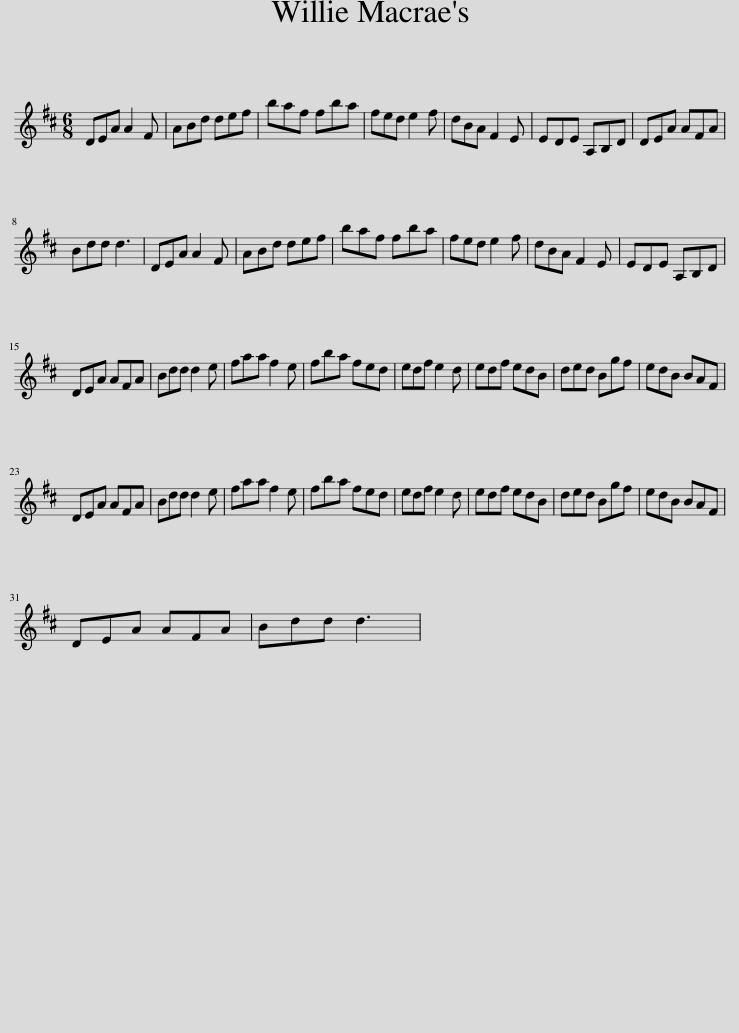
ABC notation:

X:1
L:1/8
M:6/8
I:linebreak $
K:D
V:1 treble
V:1
 DEA A2 F | ABd def | baf fba | fed e2 f | dBA F2 E | %5
 EDE A,B,D | DEA AFA |$ Bdd d3 | DEA A2 F | ABd def | %10
 baf fba | fed e2 f | dBA F2 E | EDE A,B,D |$ DEA AFA | %15
 Bdd d2 e | faa f2 e | fba fed | edf e2 d | edf edB | %20
 ded Bgf | edB BAF |$ DEA AFA | Bdd d2 e | faa f2 e | %25
 fba fed | edf e2 d | edf edB | ded Bgf | edB BAF |$ %30
 DEA AFA | Bdd d3 | %32
